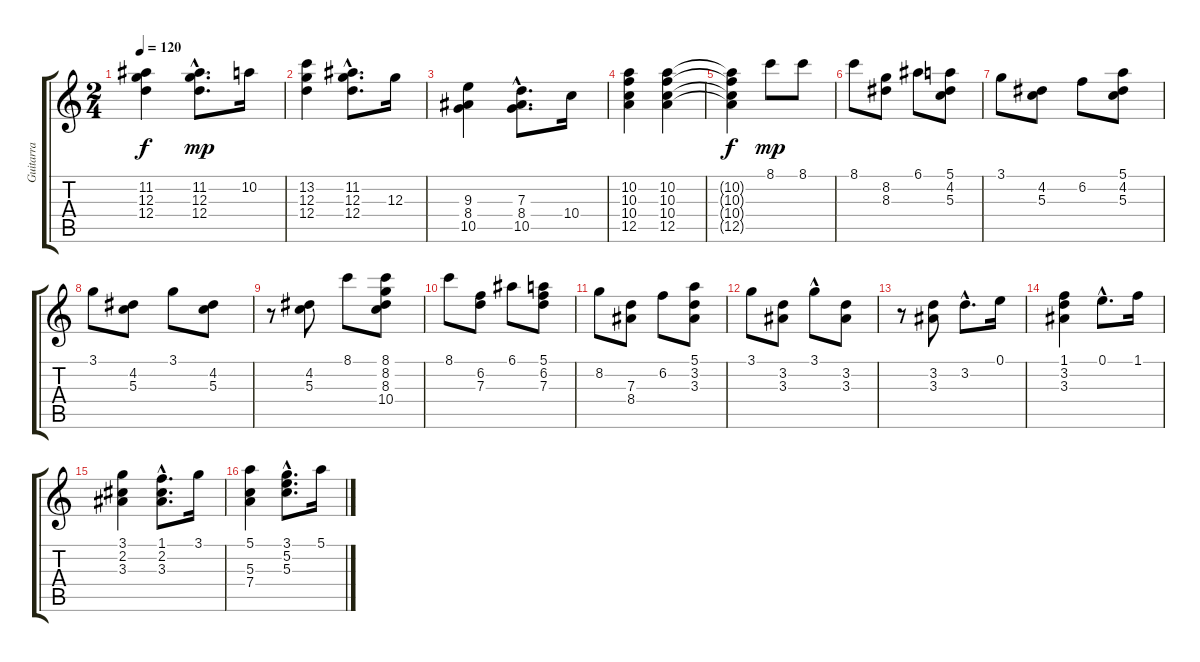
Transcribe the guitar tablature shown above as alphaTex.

\track ("Guitarra" "Guitarra") {instrument electricguitarclean}
\staff {score tabs}
\tuning (E4 B3 G3 D3 A2 E2) {hide}
\ts (2 4)
\tempo 120
\clef g2
\ks c
(11.2{t} 12.3{t} 12.4{t}).4{dy f} (11.2{hac} 12.3{hac} 12.4{hac}).8{d dy mp} 10.2.16 |
(13.2 12.3 12.4).4 (11.2{hac} 12.3{hac} 12.4{hac}).8{d} 12.3.16 |
(9.3 8.4 10.5).4 (7.3{hac} 8.4{hac} 10.5{hac}).8{d} 10.4.16 |
(10.2 10.3 10.4 12.5).4 (10.2 10.3 10.4 12.5).4 |
(10.2{t} 10.3{t} 10.4{t} 12.5{t}).4{dy f} 8.1.8{dy mp} 8.1.8 |
8.1.8 (8.2 8.3).8 6.1.8 (5.1 4.2 5.3).8 |
3.1.8 (4.2 5.3).8 6.2.8 (5.1 4.2 5.3).8 |
3.1.8 (4.2 5.3).8 3.1.8 (4.2 5.3).8 |
r.8 (4.2 5.3).8 8.1.8 (8.1 8.2 8.3 10.4).8 |
8.1.8 (6.2 7.3).8 6.1.8 (5.1 6.2 7.3).8 |
8.2.8 (7.3 8.4).8 6.2.8 (5.1 3.2 3.3).8 |
3.1.8 (3.2 3.3).8 3.1{hac}.8 (3.2 3.3).8 |
r.8 (3.2 3.3).8 3.2{hac}.8{d} 0.1.16 |
(1.1 3.2 3.3).4 0.1{hac}.8{d} 1.1.16 |
(3.1 2.2 3.3).4 (1.1{hac} 2.2{hac} 3.3{hac}).8{d} 3.1.16 |
(5.1 5.3 7.4).4 (3.1{hac} 5.2{hac} 5.3{hac}).8{d} 5.1.16
